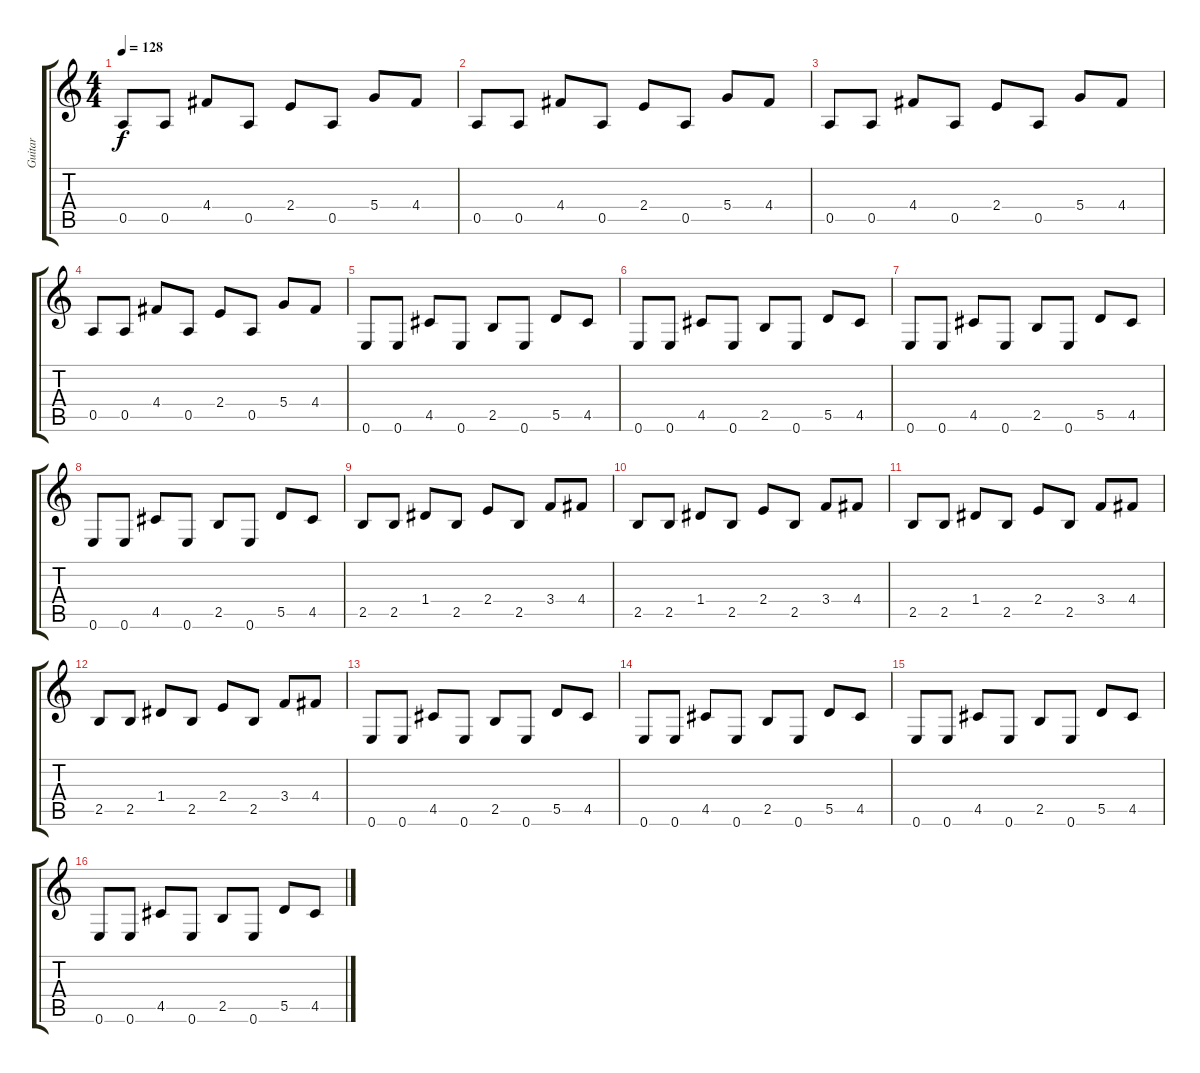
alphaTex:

\track ("Guitar" "Guitar") {instrument electricguitarmuted}
\staff {score tabs}
\tuning (E4 B3 G3 D3 A2 E2) {hide}
\ts (4 4)
\tempo 128
\clef g2
\ks c
0.5.8{dy f} 0.5.8 4.4.8 0.5.8 2.4.8 0.5.8 5.4.8 4.4.8 |
0.5.8 0.5.8 4.4.8 0.5.8 2.4.8 0.5.8 5.4.8 4.4.8 |
0.5.8 0.5.8 4.4.8 0.5.8 2.4.8 0.5.8 5.4.8 4.4.8 |
0.5.8 0.5.8 4.4.8 0.5.8 2.4.8 0.5.8 5.4.8 4.4.8 |
0.6.8 0.6.8 4.5.8 0.6.8 2.5.8 0.6.8 5.5.8 4.5.8 |
0.6.8 0.6.8 4.5.8 0.6.8 2.5.8 0.6.8 5.5.8 4.5.8 |
0.6.8 0.6.8 4.5.8 0.6.8 2.5.8 0.6.8 5.5.8 4.5.8 |
0.6.8 0.6.8 4.5.8 0.6.8 2.5.8 0.6.8 5.5.8 4.5.8 |
2.5.8 2.5.8 1.4.8 2.5.8 2.4.8 2.5.8 3.4.8 4.4.8 |
2.5.8 2.5.8 1.4.8 2.5.8 2.4.8 2.5.8 3.4.8 4.4.8 |
2.5.8 2.5.8 1.4.8 2.5.8 2.4.8 2.5.8 3.4.8 4.4.8 |
2.5.8 2.5.8 1.4.8 2.5.8 2.4.8 2.5.8 3.4.8 4.4.8 |
0.6.8 0.6.8 4.5.8 0.6.8 2.5.8 0.6.8 5.5.8 4.5.8 |
0.6.8 0.6.8 4.5.8 0.6.8 2.5.8 0.6.8 5.5.8 4.5.8 |
0.6.8 0.6.8 4.5.8 0.6.8 2.5.8 0.6.8 5.5.8 4.5.8 |
0.6.8 0.6.8 4.5.8 0.6.8 2.5.8 0.6.8 5.5.8 4.5.8
